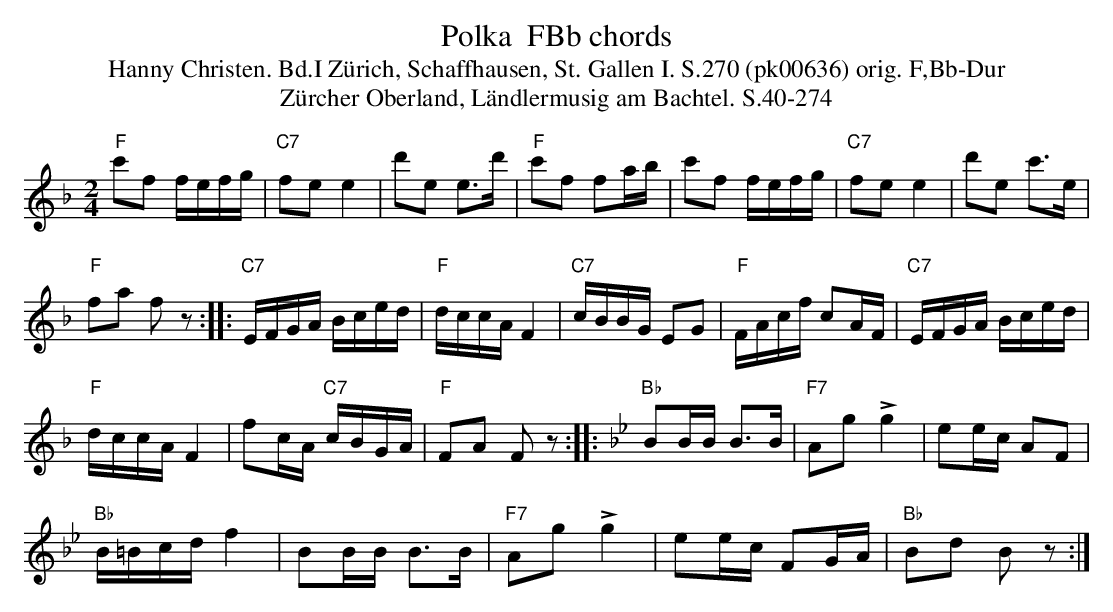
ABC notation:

X:1
T: Polka  FBb chords
T:Hanny Christen. Bd.I Zürich, Schaffhausen, St. Gallen I. S.270 (pk00636) orig. F,Bb-Dur
T: Z\"urcher Oberland, L\"andlermusig am Bachtel. S.40-274
M:2/4
L:1/16
K:F %%MIDI gchordon
"F"c'2f2 fefg | "C7"f2e2e4 | d'2e2 e3d' | "F"c'2f2 f2ab | c'2f2 fefg | "C7"f2e2e4 | d'2e2 c'3e |
"F"f2a2 f2z2 :: "C7"EFGA Bced | "F"dccAF4 | "C7"cBBG E2G2 | "F"FAcf c2AF | "C7"EFGA Bced |
"F"dccAF4 | f2cA "C7"cBGA | "F"F2A2 F2z2 :: [K:Bb] "Bb"B2BB B3B | "F7"A2g2 !>!g4 | e2ec A2F2 |
"Bb"B=Bcd f4 | B2BB B3B | "F7"A2g2 !>!g4 | e2ec F2GA | "Bb"B2d2 B2z2 :|
